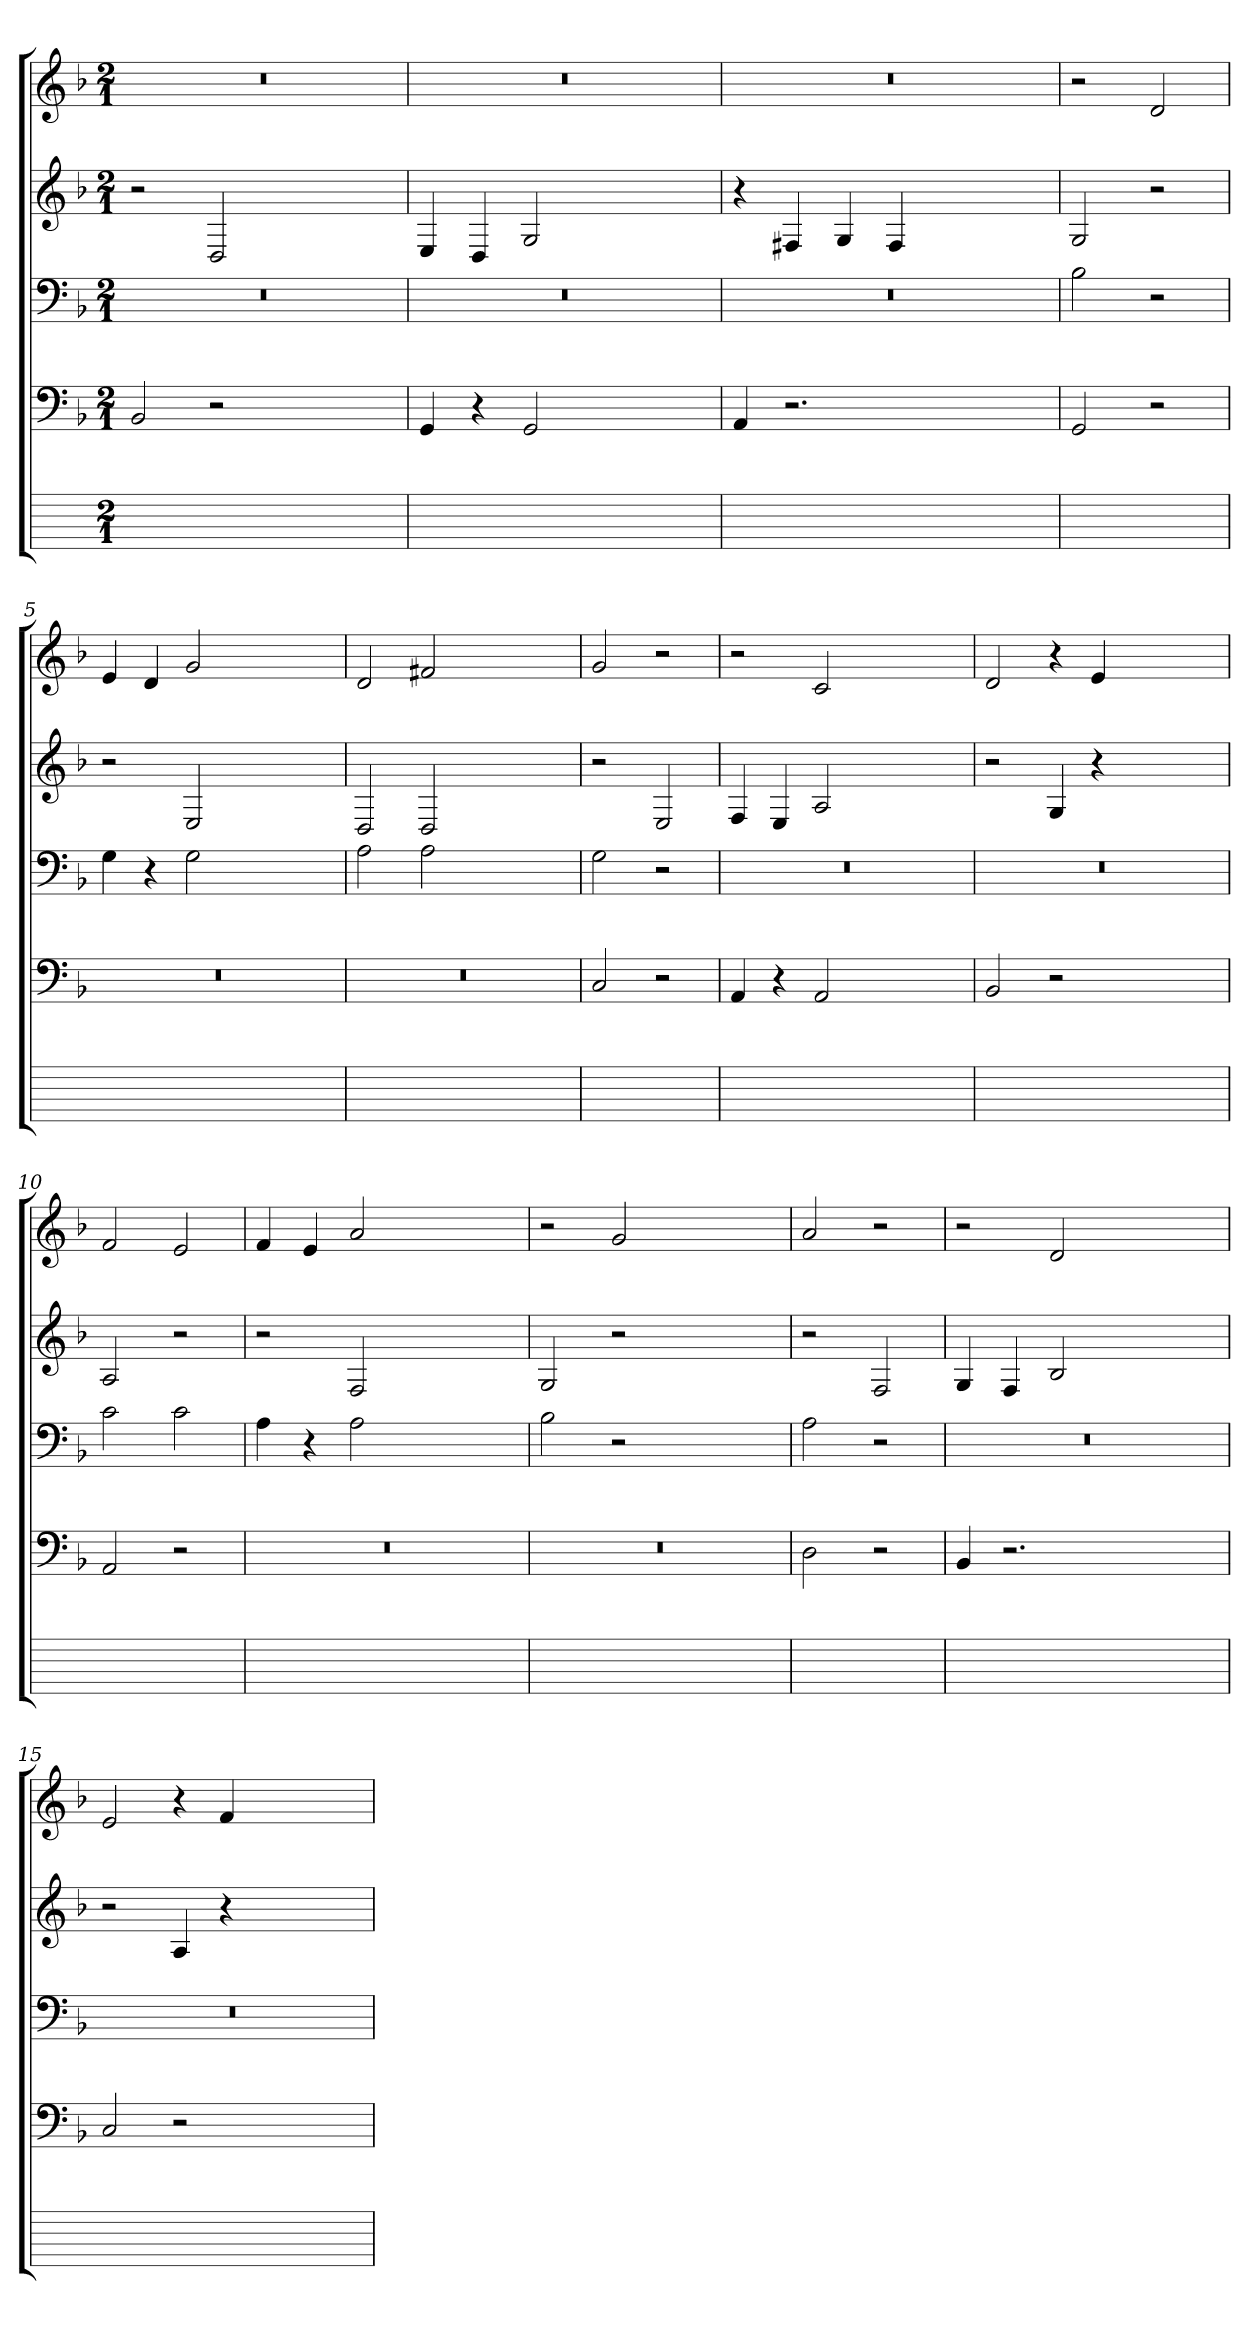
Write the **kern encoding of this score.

**kern	**kern	**kern	**kern	**kern
*part5	*part4	*part3	*part2	*part1
*staff5	*staff4	*staff3	*staff2	*staff1
*stria6	*	*	*	*
*	*clefF4	*clefF4	*clefG2	*clefG2
*	*k[b-]	*k[b-]	*k[b-]	*k[b-]
*	*F:	*F:	*F:	*F:
*M2/1	*M2/1	*M2/1	*M2/1	*M2/1
=1	=1	=1	=1	=1
0ryy	2BB-	0r	2r	0r
.	2r	.	2D	.
.	1ryy	.	1ryy	.
=2	=2	=2	=2	=2
0ryy	4GG	0r	4E	0r
.	4r	.	4D	.
.	2GGi	.	2G	.
.	1ryy	.	1ryy	.
=3	=3	=3	=3	=3
0ryy	4AA	0r	4r	0r
.	2.r	.	4F#Xj	.
.	.	.	4Gi	.
.	.	.	4F#j	.
.	1ryy	.	1ryy	.
=4	=4	=4	=4	=4
1ryy	2GG	2B-	2G	2r
.	2r	2r	2r	2d
=5	=5	=5	=5	=5
0ryy	0r	4G	2r	4e
.	.	4r	.	4d
.	.	2Gi	2E	2g
.	.	1ryy	1ryy	1ryy
=6	=6	=6	=6	=6
0ryy	0r	2A	2D	2dZ
.	.	2Ai	2Di	2f#X
.	.	1ryy	1ryy	1ryy
=7	=7	=7	=7	=7
1ryy	2C	2G	2r	2g
.	2r	2r	2E	2r
=8	=8	=8	=8	=8
0ryy	4AA	0r	4F	2r
.	4r	.	4E	.
.	2AAi	.	2A	2c
.	1ryy	.	1ryy	1ryy
=9	=9	=9	=9	=9
0ryy	2BB-	0r	2r	2d
.	2r	.	4G	4r
.	.	.	4r	4e
.	1ryy	.	1ryy	1ryy
=10	=10	=10	=10	=10
1ryy	2AA	2c	2A	2f
.	2r	2ci	2r	2e
=11	=11	=11	=11	=11
0ryy	0r	4A	2r	4f
.	.	4r	.	4e
.	.	2Ai	2F	2a
.	.	1ryy	1ryy	1ryy
=12	=12	=12	=12	=12
0ryy	0r	2B-	2G	2r
.	.	2r	2r	2g
.	.	1ryy	1ryy	1ryy
=13	=13	=13	=13	=13
1ryy	2D	2A	2r	2a
.	2r	2r	2F	2r
=14	=14	=14	=14	=14
0ryy	4BB-	0r	4G	2r
.	2.r	.	4F	.
.	.	.	2B-	2d
.	1ryy	.	1ryy	1ryy
=15	=15	=15	=15	=15
0ryy	2C	0r	2r	2e
.	2r	.	4A	4r
.	.	.	4r	4f
.	1ryy	.	1ryy	1ryy
=	=	=	=	=
*-	*-	*-	*-	*-
